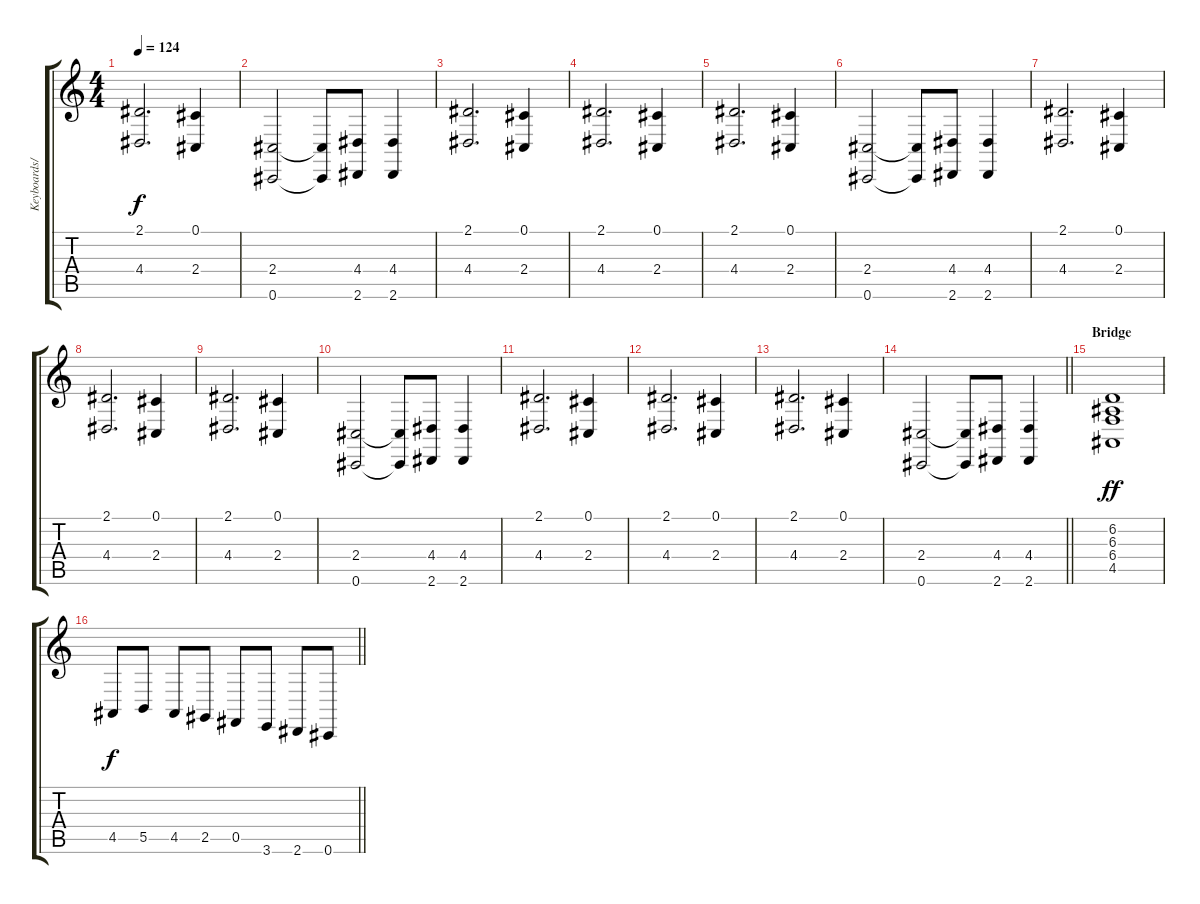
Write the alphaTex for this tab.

\track ("Keyboards/Others" "Keyboards/") {instrument choiraahs}
\staff {score tabs}
\tuning (Db4 Ab3 E3 B2 Gb2 Db2) {hide}
\ts (4 4)
\tempo 124
\clef g2
\ks c
(2.1 4.4).2{d dy f} (0.1 2.4).4 |
(2.4 0.6).2 (2.4{t} 0.6{t}).8 (4.4 2.6).8 (4.4 2.6).4 |
(2.1 4.4).2{d} (0.1 2.4).4 |
(2.1 4.4).2{d} (0.1 2.4).4 |
(2.1 4.4).2{d} (0.1 2.4).4 |
(2.4 0.6).2 (2.4{t} 0.6{t}).8 (4.4 2.6).8 (4.4 2.6).4 |
(2.1 4.4).2{d} (0.1 2.4).4 |
(2.1 4.4).2{d} (0.1 2.4).4 |
(2.1 4.4).2{d} (0.1 2.4).4 |
(2.4 0.6).2 (2.4{t} 0.6{t}).8 (4.4 2.6).8 (4.4 2.6).4 |
(2.1 4.4).2{d} (0.1 2.4).4 |
(2.1 4.4).2{d} (0.1 2.4).4 |
(2.1 4.4).2{d} (0.1 2.4).4 |
\barLineRight lightlight
(2.4 0.6).2 (2.4{t} 0.6{t}).8 (4.4 2.6).8 (4.4 2.6).4 |
\section ("" "Bridge")
(6.2 6.3 6.4 4.5).1{dy ff volume 7} |
\barLineRight lightlight
4.5.8{dy f} 5.5.8 4.5.8 2.5.8 0.5.8 3.6.8 2.6.8 0.6.8
